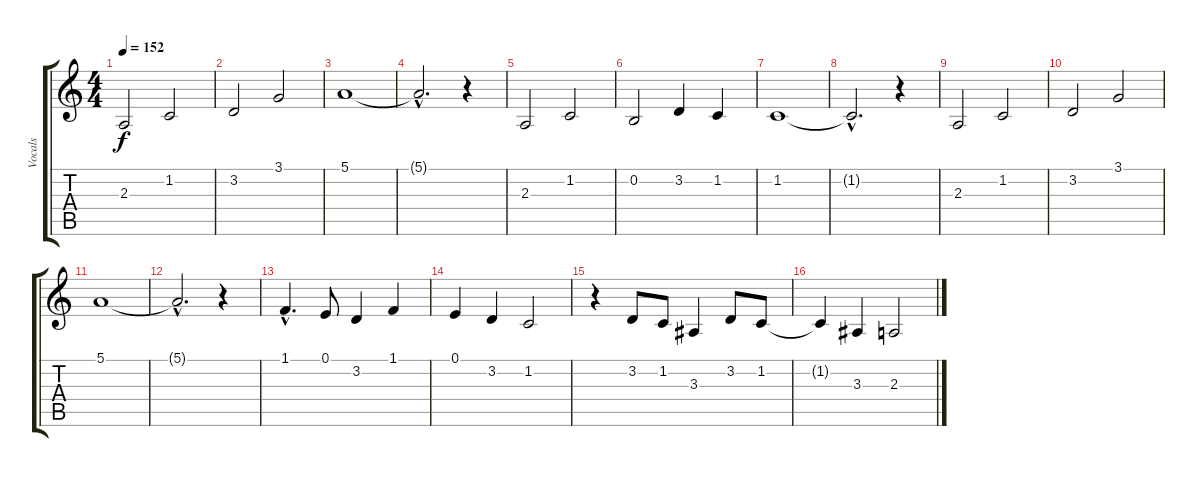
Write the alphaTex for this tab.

\track ("Vocals" "Vocals") {instrument oboe}
\staff {score tabs}
\tuning (E4 B3 G3 D3 A2 E2) {hide}
\ts (4 4)
\tempo 152
\clef g2
\ks c
2.3.2{dy f} 1.2.2 |
3.2.2 3.1.2 |
5.1.1 |
5.1{hac t}.2{d} r.4 |
2.3.2 1.2.2 |
0.2.2 3.2.4 1.2.4 |
1.2.1 |
1.2{hac t}.2{d} r.4 |
2.3.2 1.2.2 |
3.2.2 3.1.2 |
5.1.1 |
5.1{hac t}.2{d} r.4 |
1.1{hac}.4{d} 0.1.8 3.2.4 1.1.4 |
0.1.4 3.2.4 1.2.2 |
r.4 3.2.8 1.2.8 3.3.4 3.2.8 1.2.8 |
1.2{t}.4 3.3.4 2.3.2
